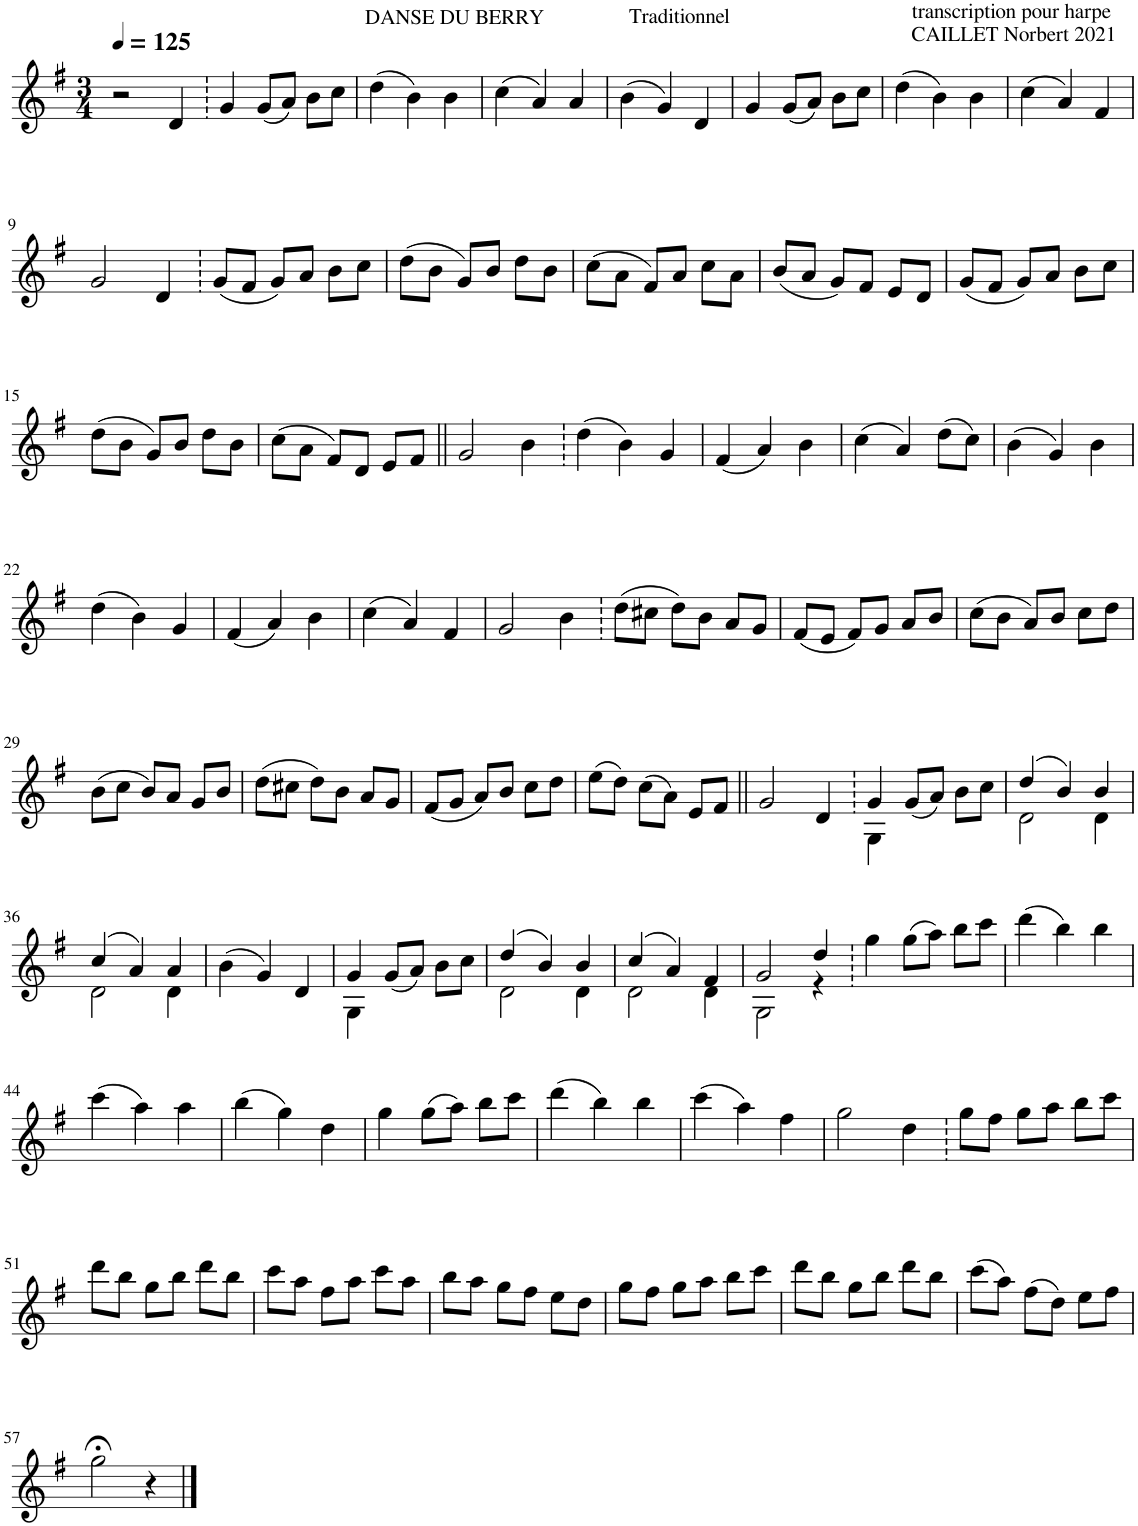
**kern
*part1
*staff1
*I"Harpe
*I'Hrp.
*clefG2
*k[f#]
*M3/4
*MM125
=1
2r
4d/
=2
4g/
(8g/L
8a/J)
8b\L
8cc\J
=3
(4dd\
4b\)
4b\
=4
!LO:TX:a:t=DANSE DU BERRY
(4cc\
4a/)
4a/
=5
!LO:TX:a:t=Traditionnel
(4b\
4g/)
4d/
=6
4g/
(8g/L
8a/J)
8b\L
8cc\J
=7
!LO:TX:a:t=transcription pour harpe
!LO:TX:a:t=CAILLET Norbert 2021
(4dd\
4b\)
4b\
=8
(4cc\
4a/)
4f#/
!!LO:LB:g=z
=9
2g/
4d/
=10
(8g/L
8f#/J
8g/L)
8a/J
8b\L
8cc\J
=11
(8dd\L
8b\J
8g/L)
8b/J
8dd\L
8b\J
=12
(8cc\L
8a\J
8f#/L)
8a/J
8cc\L
8a\J
=13
(8b/L
8a/J
8g/L)
8f#/J
8e/L
8d/J
=14
(8g/L
8f#/J
8g/L)
8a/J
8b\L
8cc\J
!!LO:LB:g=z
=15
(8dd\L
8b\J
8g/L)
8b/J
8dd\L
8b\J
=16
(8cc\L
8a\J
8f#/L)
8d/J
8e/L
8f#/J
=17||
2g/
4b\
=18
(4dd\
4b\)
4g/
=19
(4f#/
4a/)
4b\
=20
(4cc\
4a/)
(8dd\L
8cc\J)
=21
(4b\
4g/)
4b\
!!LO:LB:g=z
=22
(4dd\
4b\)
4g/
=23
(4f#/
4a/)
4b\
=24
(4cc\
4a/)
4f#/
=25
2g/
4b\
=26
(8dd\L
8cc#X\J
8dd\L)
8b\J
8a/L
8g/J
=27
(8f#/L
8e/J
8f#/L)
8g/J
8a/L
8b/J
=28
(8cc\L
8b\J
8a/L)
8b/J
8cc\L
8dd\J
!!LO:LB:g=z
=29
(8b\L
8cc\J
8b/L)
8a/J
8g/L
8b/J
=30
(8dd\L
8cc#X\J
8dd\L)
8b\J
8a/L
8g/J
=31
(8f#/L
8g/J
8a/L)
8b/J
8cc\L
8dd\J
=32
(8ee\L
8dd\J)
(8cc\L
8a\J)
8e/L
8f#/J
=33||
2g/
4d/
=34
*^
4g/	4G\
(8g/L	2ryy
8a/J)	.
8b\L	.
8cc\J	.
=35	=35
(4dd/	2d\
4b/)	.
4b/	4d\
!!LO:LB:g=z	!!
=36	=36
(4cc/	2d\
4a/)	.
4a/	4d\
*v	*v
=37
(4b\
4g/)
4d/
=38
*^
4g/	4G\
(8g/L	2ryy
8a/J)	.
8b\L	.
8cc\J	.
=39	=39
(4dd/	2d\
4b/)	.
4b/	4d\
=40	=40
(4cc/	2d\
4a/)	.
4f#/	4d\
=41	=41
2g/	2G\
4dd/	4r
*v	*v
=42
4gg\
(8gg\L
8aa\J)
8bb\L
8ccc\J
=43
(4ddd\
4bb\)
4bb\
!!LO:LB:g=z
=44
(4ccc\
4aa\)
4aa\
=45
(4bb\
4gg\)
4dd\
=46
4gg\
(8gg\L
8aa\J)
8bb\L
8ccc\J
=47
(4ddd\
4bb\)
4bb\
=48
(4ccc\
4aa\)
4ff#\
=49
2gg\
4dd\
=50
8gg\L
8ff#\J
8gg\L
8aa\J
8bb\L
8ccc\J
!!LO:LB:g=z
=51
8ddd\L
8bb\J
8gg\L
8bb\J
8ddd\L
8bb\J
=52
8ccc\L
8aa\J
8ff#\L
8aa\J
8ccc\L
8aa\J
=53
8bb\L
8aa\J
8gg\L
8ff#\J
8ee\L
8dd\J
=54
8gg\L
8ff#\J
8gg\L
8aa\J
8bb\L
8ccc\J
=55
8ddd\L
8bb\J
8gg\L
8bb\J
8ddd\L
8bb\J
=56
(8ccc\L
8aa\J)
(8ff#\L
8dd\J)
8ee\L
8ff#\J
!!LO:LB:g=z
=57
2gg;<\
4r
==
*-
